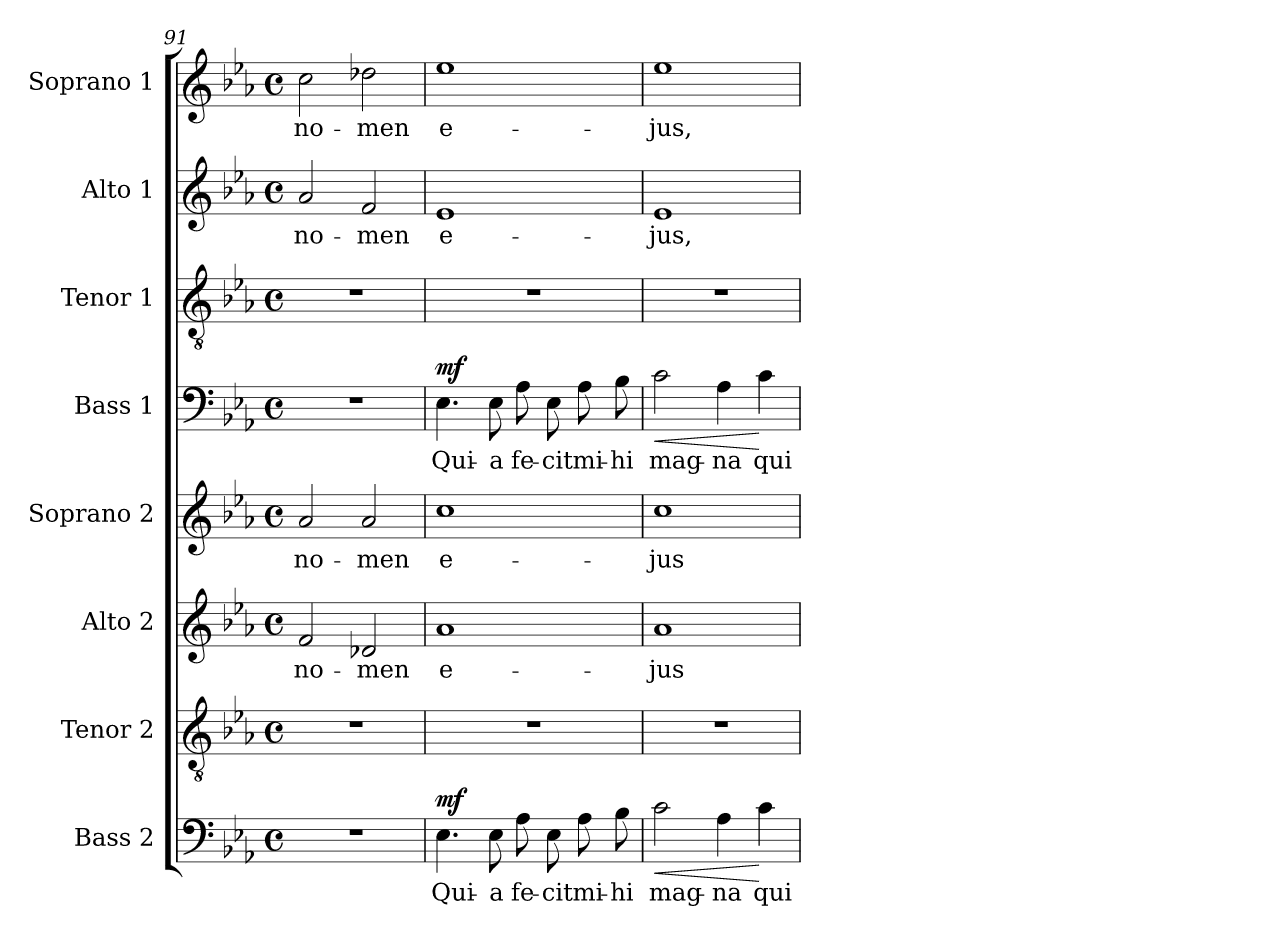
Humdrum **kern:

**kern	**text	**dynam	**kern	**kern	**text	**kern	**text	**kern	**text	**dynam	**kern	**kern	**text	**kern	**text
*part8	*part8	*part8	*part7	*part6	*part6	*part5	*part5	*part4	*part4	*part4	*part3	*part2	*part2	*part1	*part1
*staff8	*staff8	*staff8	*staff7	*staff6	*staff6	*staff5	*staff5	*staff4	*staff4	*staff4	*staff3	*staff2	*staff2	*staff1	*staff1
*I"Bass 2	*	*	*I"Tenor 2	*I"Alto 2	*	*I"Soprano 2	*	*I"Bass 1	*	*	*I"Tenor 1	*I"Alto 1	*	*I"Soprano 1	*
*I'B 2.	*	*	*I'T 2.	*I'A 2.	*	*I'S 2.	*	*I'B 1.	*	*	*I'T 1.	*I'A 1.	*	*I'S 1.	*
*clefF4	*	*	*clefGv2	*clefG2	*	*clefG2	*	*clefF4	*	*	*clefGv2	*clefG2	*	*clefG2	*
*	*	*	*ITrd7c12	*	*	*	*	*	*	*	*ITrd7c12	*	*	*	*
*k[b-e-a-]	*	*	*k[b-e-a-]	*k[b-e-a-]	*	*k[b-e-a-]	*	*k[b-e-a-]	*	*	*k[b-e-a-]	*k[b-e-a-]	*	*k[b-e-a-]	*
*E-:	*	*	*E-:	*E-:	*	*E-:	*	*E-:	*	*	*E-:	*E-:	*	*E-:	*
*M4/4	*	*	*M4/4	*M4/4	*	*M4/4	*	*M4/4	*	*	*M4/4	*M4/4	*	*M4/4	*
*met(c)	*	*	*met(c)	*met(c)	*	*met(c)	*	*met(c)	*	*	*met(c)	*met(c)	*	*met(c)	*
=91	=91	=91	=91	=91	=91	=91	=91	=91	=91	=91	=91	=91	=91	=91	=91
!	!	!	!	!	!LO:LY:b:color=#000000	!	!	!	!	!	!	!	!	!	!
!	!	!	!	!	!	!	!LO:LY:b:color=#000000	!	!	!	!	!	!	!	!
!	!	!	!	!	!	!	!	!	!	!	!	!	!LO:LY:b:color=#000000	!	!
!	!	!	!	!	!	!	!	!	!	!	!	!	!	!	!LO:LY:b:color=#000000
1r	.	.	1r	2fi/	no-	2a-i/	no-	1r	.	.	1r	2a-i/	no-	2cci\	no-
!	!	!	!	!	!LO:LY:b:color=#000000	!	!	!	!	!	!	!	!	!	!
!	!	!	!	!	!	!	!LO:LY:b:color=#000000	!	!	!	!	!	!	!	!
!	!	!	!	!	!	!	!	!	!	!	!	!	!LO:LY:b:color=#000000	!	!
!	!	!	!	!	!	!	!	!	!	!	!	!	!	!	!LO:LY:b:color=#000000
.	.	.	.	2d-Xi/	-men	2a-i/	-men	.	.	.	.	2fi/	-men	2dd-Xi\	-men
=92	=92	=92	=92	=92	=92	=92	=92	=92	=92	=92	=92	=92	=92	=92	=92
!	!LO:LY:b:color=#000000	!	!	!	!	!	!	!	!	!	!	!	!	!	!
!	!	!	!	!	!LO:LY:b:color=#000000	!	!	!	!	!	!	!	!	!	!
!	!	!	!	!	!	!	!LO:LY:b:color=#000000	!	!	!	!	!	!	!	!
!	!	!	!	!	!	!	!	!	!LO:LY:b:color=#000000	!	!	!	!	!	!
!	!	!	!	!	!	!	!	!	!	!	!	!	!LO:LY:b:color=#000000	!	!
!	!	!	!	!	!	!	!	!	!	!	!	!	!	!	!LO:LY:b:color=#000000
4.E-i\	Qui-	mf	1r	1a-i	e-	1cci	e-	4.E-i\	Qui-	mf	1r	1e-i	e-	1ee-i	e-
!	!LO:LY:b:color=#000000	!	!	!	!	!	!	!	!	!	!	!	!	!	!
!	!	!	!	!	!	!	!	!	!LO:LY:b:color=#000000	!	!	!	!	!	!
8E-i\	-a	.	.	.	.	.	.	8E-i\	-a	.	.	.	.	.	.
!	!LO:LY:b:color=#000000	!	!	!	!	!	!	!	!	!	!	!	!	!	!
!	!	!	!	!	!	!	!	!	!LO:LY:b:color=#000000	!	!	!	!	!	!
8A-i\	fe-	.	.	.	.	.	.	8A-i\	fe-	.	.	.	.	.	.
!	!LO:LY:b:color=#000000	!	!	!	!	!	!	!	!	!	!	!	!	!	!
!	!	!	!	!	!	!	!	!	!LO:LY:b:color=#000000	!	!	!	!	!	!
8E-i\	-cit	.	.	.	.	.	.	8E-i\	-cit	.	.	.	.	.	.
!	!LO:LY:b:color=#000000	!	!	!	!	!	!	!	!	!	!	!	!	!	!
!	!	!	!	!	!	!	!	!	!LO:LY:b:color=#000000	!	!	!	!	!	!
8A-i\	mi-	.	.	.	.	.	.	8A-i\	mi-	.	.	.	.	.	.
!	!LO:LY:b:color=#000000	!	!	!	!	!	!	!	!	!	!	!	!	!	!
!	!	!	!	!	!	!	!	!	!LO:LY:b:color=#000000	!	!	!	!	!	!
8B-i\	-hi	.	.	.	.	.	.	8B-i\	-hi	.	.	.	.	.	.
=93	=93	=93	=93	=93	=93	=93	=93	=93	=93	=93	=93	=93	=93	=93	=93
!	!LO:LY:b:color=#000000	!LO:HP:b	!	!	!	!	!	!	!	!	!	!	!	!	!
!	!	!	!	!	!LO:LY:b:color=#000000	!	!	!	!	!	!	!	!	!	!
!	!	!	!	!	!	!	!LO:LY:b:color=#000000	!	!	!	!	!	!	!	!
!	!	!	!	!	!	!	!	!	!LO:LY:b:color=#000000	!LO:HP:b	!	!	!	!	!
!	!	!	!	!	!	!	!	!	!	!	!	!	!LO:LY:b:color=#000000	!	!
!	!	!	!	!	!	!	!	!	!	!	!	!	!	!	!LO:LY:b:color=#000000
2ci\	mag-	<	1r	1a-i	-jus	1cci	-jus	2ci\	mag-	<	1r	1e-i	-jus,	1ee-i	-jus,
!	!LO:LY:b:color=#000000	!	!	!	!	!	!	!	!	!	!	!	!	!	!
!	!	!	!	!	!	!	!	!	!LO:LY:b:color=#000000	!	!	!	!	!	!
4A-i\	-na	.	.	.	.	.	.	4A-i\	-na	.	.	.	.	.	.
!	!LO:LY:b:color=#000000	!	!	!	!	!	!	!	!	!	!	!	!	!	!
!	!	!	!	!	!	!	!	!	!LO:LY:b:color=#000000	!	!	!	!	!	!
4ci\	qui	[	.	.	.	.	.	4ci\	qui	[	.	.	.	.	.
=	=	=	=	=	=	=	=	=	=	=	=	=	=	=	=
*-	*-	*-	*-	*-	*-	*-	*-	*-	*-	*-	*-	*-	*-	*-	*-
